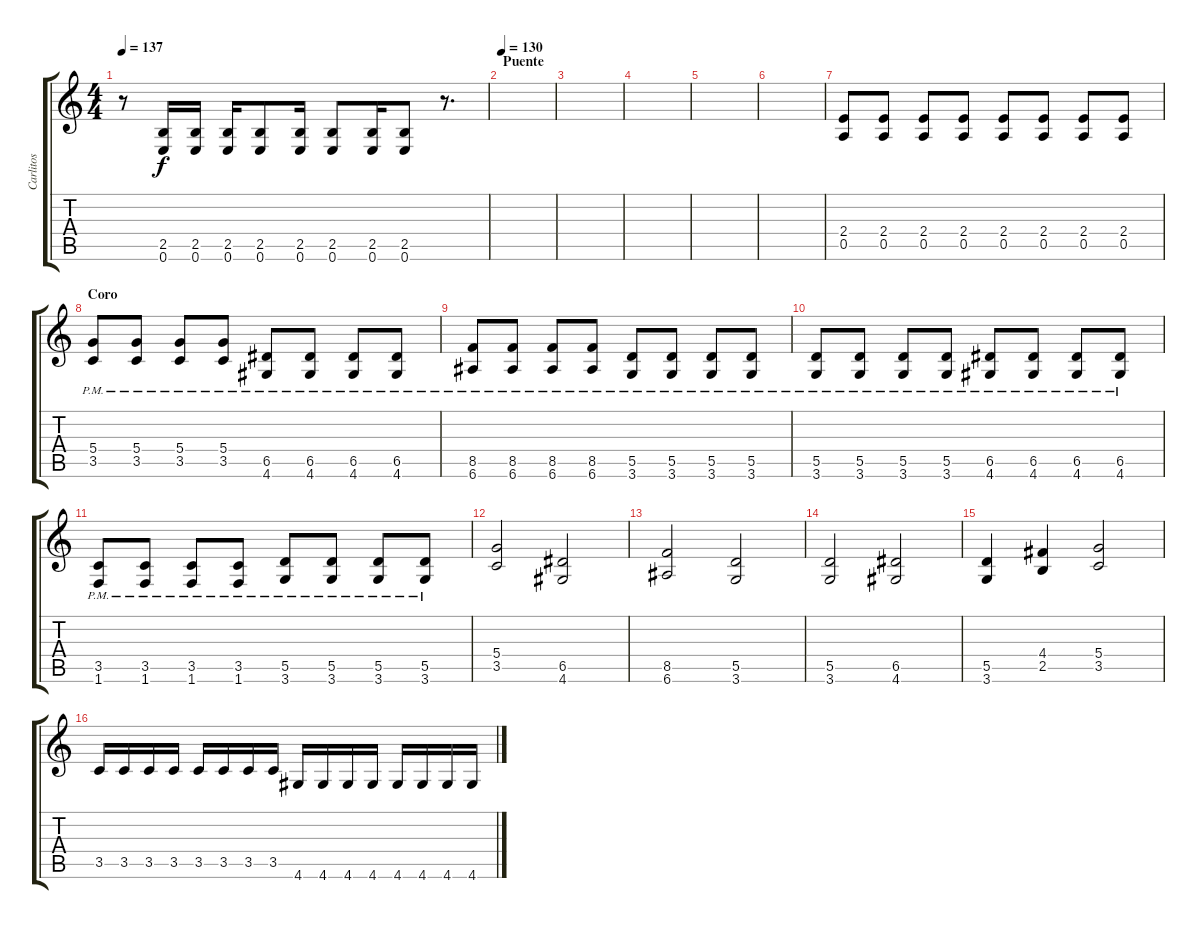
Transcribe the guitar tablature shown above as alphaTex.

\track ("Carlitos" "Carlitos") {instrument distortionguitar}
\staff {score tabs}
\tuning (E4 B3 G3 D3 A2 E2) {hide}
\ts (4 4)
\tempo 137
\clef g2
\ks c
r.8{dy f} (2.5 0.6).16 (2.5 0.6).16 (2.5 0.6).16 (2.5 0.6).8 (2.5 0.6).16 (2.5 0.6).8 (2.5 0.6).16 (2.5 0.6).8 r.8{d} |
\section ("" "Puente")
\tempo 130
|
|
|
|
|
(2.4 0.5).8{volume 7} (2.4 0.5).8 (2.4 0.5).8 (2.4 0.5).8 (2.4 0.5).8 (2.4 0.5).8 (2.4 0.5).8 (2.4 0.5).8 |
\section ("" "Coro")
(5.4{pm} 3.5).8{volume 12} (5.4{pm} 3.5).8 (5.4{pm} 3.5).8 (5.4{pm} 3.5).8 (6.5{pm} 4.6).8 (6.5{pm} 4.6).8 (6.5{pm} 4.6).8 (6.5{pm} 4.6).8 |
(8.5{pm} 6.6).8 (8.5{pm} 6.6).8 (8.5{pm} 6.6).8 (8.5{pm} 6.6).8 (5.5{pm} 3.6).8 (5.5{pm} 3.6).8 (5.5{pm} 3.6).8 (5.5{pm} 3.6).8 |
(5.5{pm} 3.6).8 (5.5{pm} 3.6).8 (5.5{pm} 3.6).8 (5.5{pm} 3.6).8 (6.5{pm} 4.6).8 (6.5{pm} 4.6).8 (6.5{pm} 4.6).8 (6.5{pm} 4.6).8 |
(3.5{pm} 1.6).8 (3.5{pm} 1.6).8 (3.5{pm} 1.6).8 (3.5{pm} 1.6).8 (5.5{pm} 3.6).8 (5.5{pm} 3.6).8 (5.5{pm} 3.6).8 (5.5{pm} 3.6).8 |
(5.4 3.5).2 (6.5 4.6).2 |
(8.5 6.6).2 (5.5 3.6).2 |
(5.5 3.6).2 (6.5 4.6).2 |
(5.5 3.6).4 (4.4 2.5).4 (5.4 3.5).2 |
3.5.16 3.5.16 3.5.16 3.5.16 3.5.16 3.5.16 3.5.16 3.5.16 4.6.16 4.6.16 4.6.16 4.6.16 4.6.16 4.6.16 4.6.16 4.6.16
